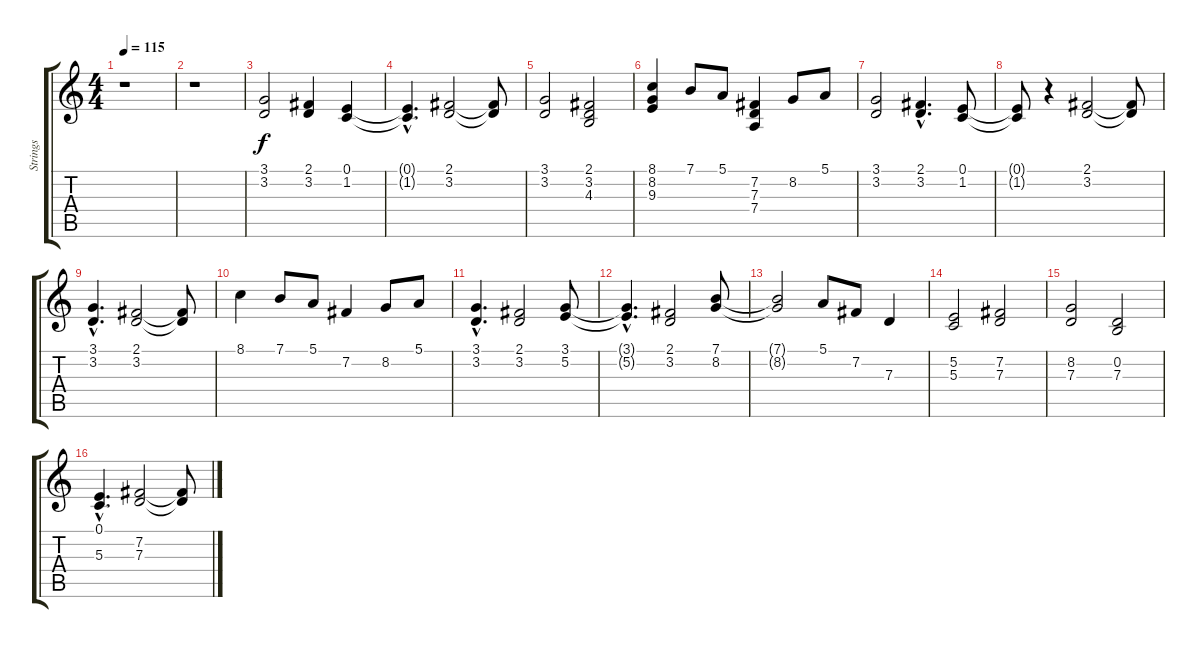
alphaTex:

\track ("Strings" "Strings") {instrument viola}
\staff {score tabs}
\tuning (E4 B3 G3 D3 A2 E2) {hide}
\ts (4 4)
\tempo 115
\clef g2
\ks c
r.1{dy f instrument viola} |
r.1 |
(3.1 3.2).2 (2.1 3.2).4 (0.1 1.2).4 |
(0.1{hac t} 1.2{hac t}).4{d} (2.1 3.2).2 (2.1{t} 3.2{t}).8 |
(3.1 3.2).2 (2.1 3.2 4.3).2 |
(8.1 8.2 9.3).4 7.1.8 5.1.8 (7.2 7.3 7.4).4 8.2.8 5.1.8 |
(3.1 3.2).2 (2.1{hac} 3.2{hac}).4{d} (0.1 1.2).8 |
(0.1{t} 1.2{t}).8 r.4 (2.1 3.2).2 (2.1{t} 3.2{t}).8 |
(3.1{hac} 3.2{hac}).4{d} (2.1 3.2).2 (2.1{t} 3.2{t}).8 |
8.1.4 7.1.8 5.1.8 7.2.4 8.2.8 5.1.8 |
(3.1{hac} 3.2{hac}).4{d} (2.1 3.2).2 (3.1 5.2).8 |
(3.1{hac t} 5.2{hac t}).4{d} (2.1 3.2).2 (7.1 8.2).8 |
(7.1{t} 8.2{t}).2 5.1.8 7.2.8 7.3.4 |
(5.2 5.3).2 (7.2 7.3).2 |
(8.2 7.3).2 (0.2 7.3).2 |
(0.1{hac} 5.3{hac}).4{d} (7.2 7.3).2 (7.2{t} 7.3{t}).8
